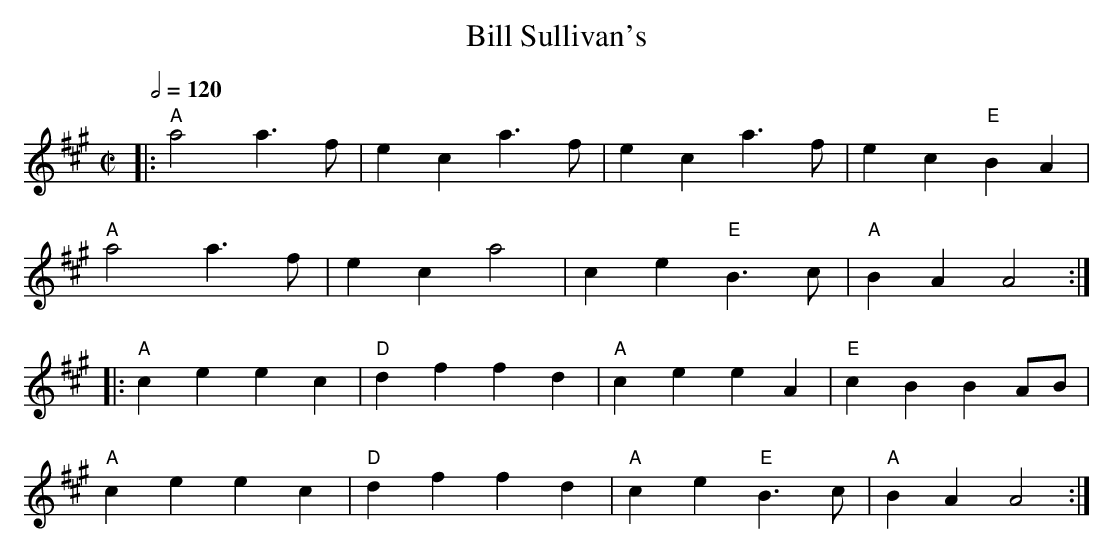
X:1
T: Bill Sullivan's
M: C|
L: 1/4
Q:1/2=120
K: A
|:"A"a2 a>f| ec a>f| ec a>f| ec "E"BA|
 "A"a2 a>f| ec a2| ce "E"B>c|"A"BA A2 :|
|: "A"ce ec| "D"df fd| "A"ce eA| "E"cB BA/B/|
"A"ce ec| "D"dffd| "A"ce "E"B>c|"A"BA A2 :|
